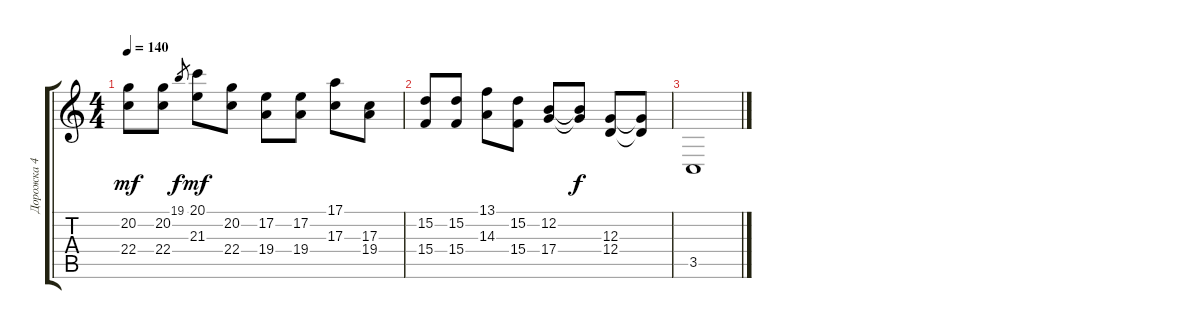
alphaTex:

\track ("Дорожка 4" "Дорожка 4") {instrument lead2sawtooth}
\staff {score tabs}
\tuning (E4 B3 G3 D3 A2 E2) {hide}
\ts (4 4)
\tempo 140
\clef g2
\ks c
(20.2 22.4).8{dy mf} (20.2 22.4).8 19.1.8{gr dy f} (20.1 21.3).8{dy mf} (20.2 22.4).8 (17.2 19.4).8 (17.2 19.4).8 (17.1 17.3).8 (17.3 19.4).8 |
(15.2 15.4).8 (15.2 15.4).8 (13.1 14.3).8 (15.2 15.4).8 (12.2 17.4).8 (12.2{t} 17.4{t}).8{dy f} (12.3 12.4).8 (12.3{t} 12.4{t}).8 |
3.5.1
